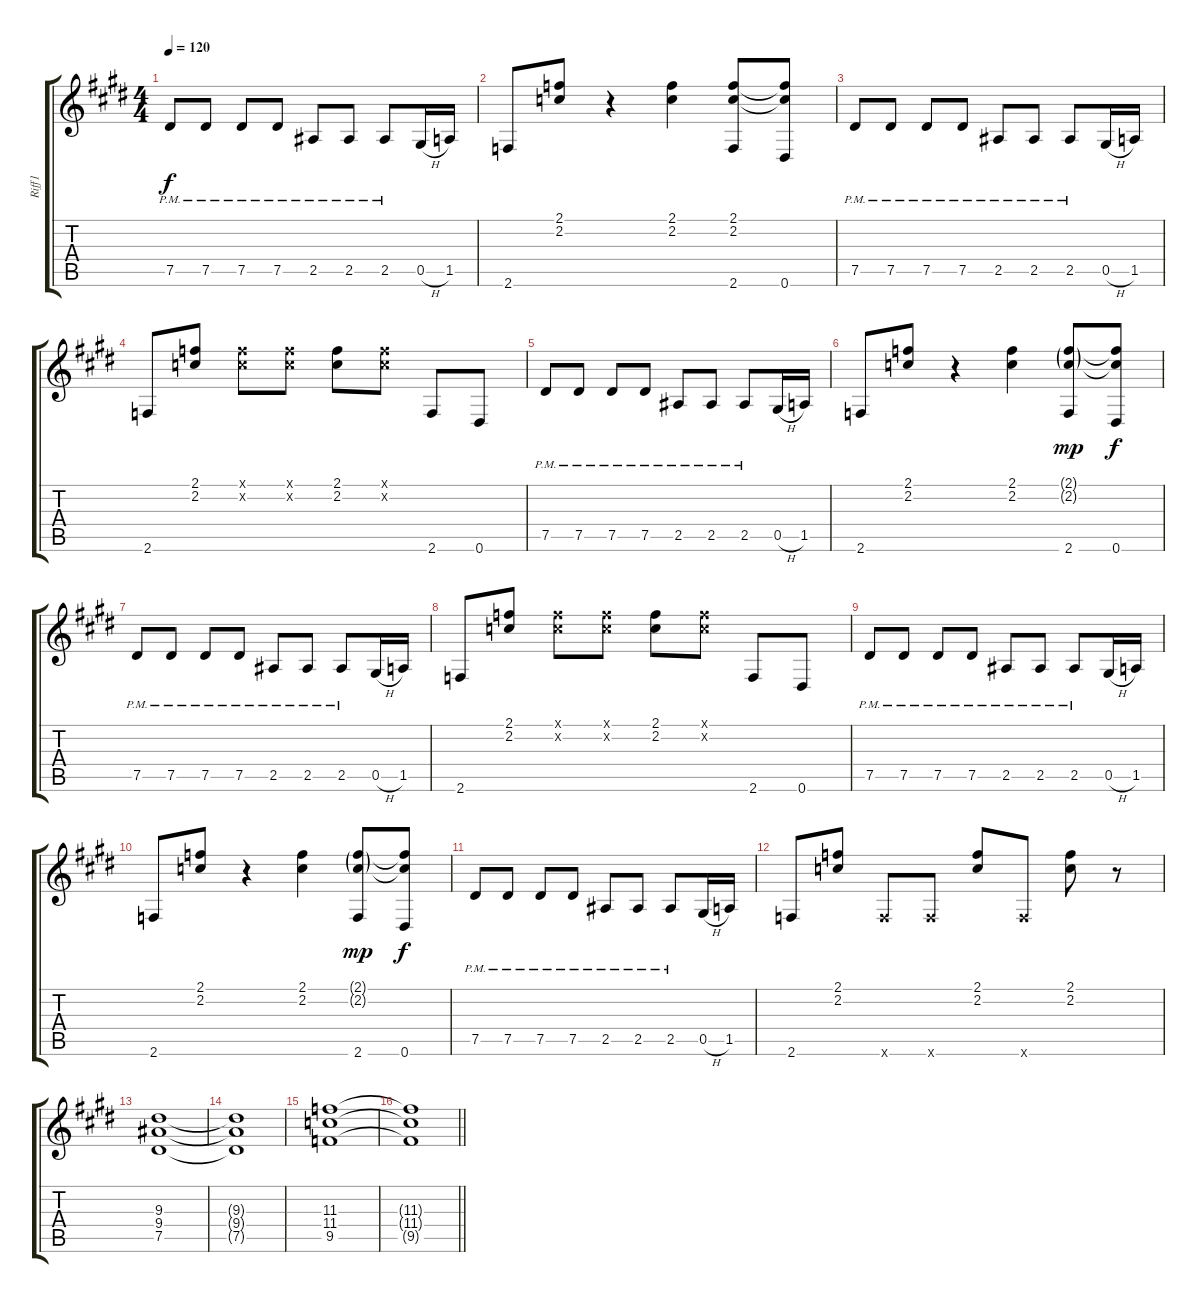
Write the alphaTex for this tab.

\track ("Riff1" "Riff1") {instrument distortionguitar}
\staff {score tabs}
\tuning (Eb4 Bb3 Gb3 Db3 Ab2 Eb2) {hide}
\ts (4 4)
\tempo 120
\clef g2
\ks c#minor
7.5{pm}.8{dy f} 7.5{pm}.8 7.5{pm}.8 7.5{pm}.8 2.5{pm}.8 2.5{pm}.8 2.5{pm}.8 0.5{h}.16 1.5.16 |
\ks e
2.6.8 (2.1 2.2).8 r.4 (2.1 2.2).4 (2.1 2.2 2.6).8 (2.1{t} 2.2{t} 0.6).8 |
\ks c#minor
7.5{pm}.8 7.5{pm}.8 7.5{pm}.8 7.5{pm}.8 2.5{pm}.8 2.5{pm}.8 2.5{pm}.8 0.5{h}.16 1.5.16 |
\ks e
2.6.8 (2.1 2.2).8 (2.1{x} 2.2{x}).8 (2.1{x} 2.2{x}).8 (2.1 2.2).8 (2.1{x} 2.2{x}).8 2.6.8 0.6.8 |
\ks c#minor
7.5{pm}.8 7.5{pm}.8 7.5{pm}.8 7.5{pm}.8 2.5{pm}.8 2.5{pm}.8 2.5{pm}.8 0.5{h}.16 1.5.16 |
\ks e
2.6.8 (2.1 2.2).8 r.4 (2.1 2.2).4 (2.1{g} 2.2{g} 2.6).8{dy mp} (2.1{t} 2.2{t} 0.6).8{dy f} |
\ks c#minor
7.5{pm}.8 7.5{pm}.8 7.5{pm}.8 7.5{pm}.8 2.5{pm}.8 2.5{pm}.8 2.5{pm}.8 0.5{h}.16 1.5.16 |
\ks e
2.6.8 (2.1 2.2).8 (2.1{x} 2.2{x}).8 (2.1{x} 2.2{x}).8 (2.1 2.2).8 (2.1{x} 2.2{x}).8 2.6.8 0.6.8 |
\ks c#minor
7.5{pm}.8 7.5{pm}.8 7.5{pm}.8 7.5{pm}.8 2.5{pm}.8 2.5{pm}.8 2.5{pm}.8 0.5{h}.16 1.5.16 |
\ks e
2.6.8 (2.1 2.2).8 r.4 (2.1 2.2).4 (2.1{g} 2.2{g} 2.6).8{dy mp} (2.1{t} 2.2{t} 0.6).8{dy f} |
\ks c#minor
7.5{pm}.8 7.5{pm}.8 7.5{pm}.8 7.5{pm}.8 2.5{pm}.8 2.5{pm}.8 2.5{pm}.8 0.5{h}.16 1.5.16 |
\ks e
2.6.8 (2.1 2.2).8 2.6{x}.8 2.6{x}.8 (2.1 2.2).8 2.6{x}.8 (2.1 2.2).8 r.8 |
(9.3 9.4 7.5).1 |
(9.3{t} 9.4{t} 7.5{t}).1 |
(11.3 11.4 9.5).1 |
\barLineRight lightlight
\ks c#minor
(11.3{t} 11.4{t} 9.5{t}).1
